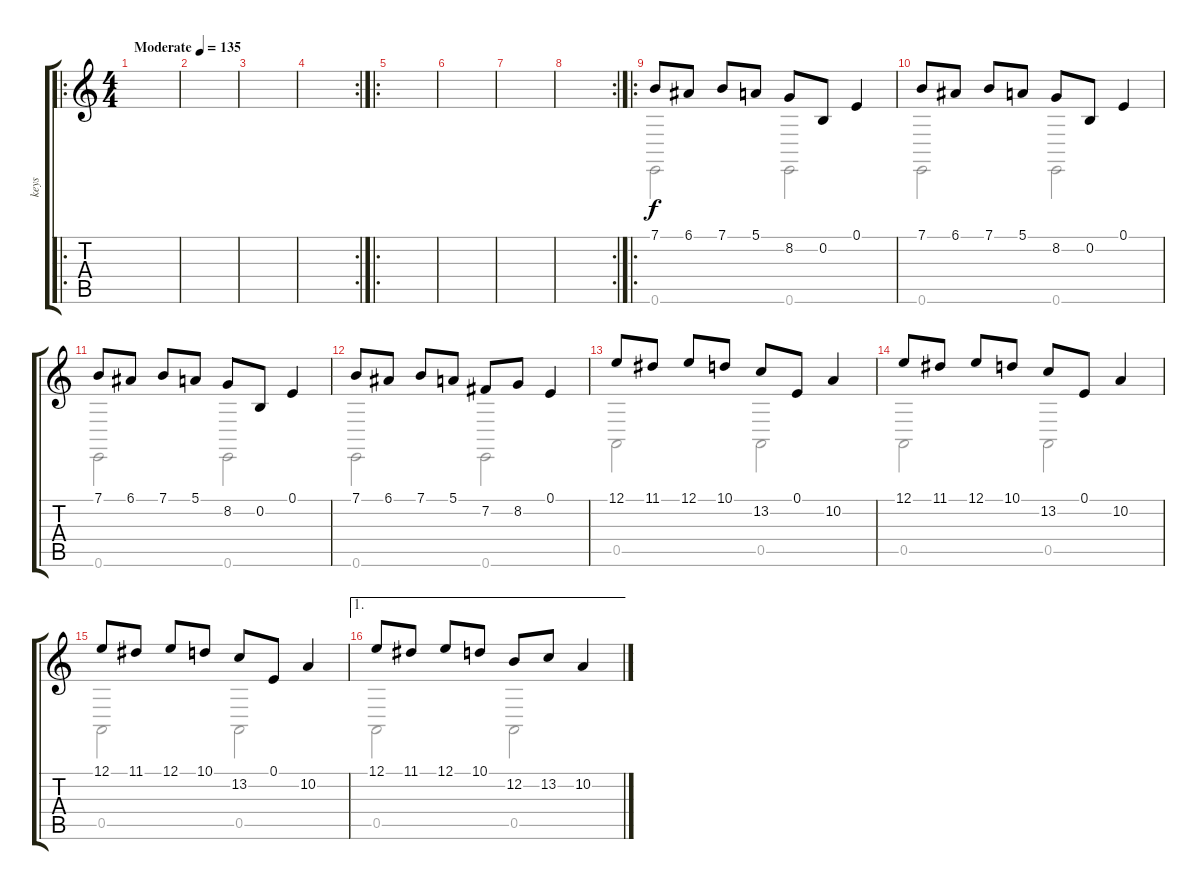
\track ("keys" "keys") {instrument churchorgan}
\staff {score tabs}
\tuning (E4 B3 G3 D3 A2 E2) {hide}
\voice
\ro
\ts (4 4)
\tempo (135 "Moderate")
\clef g2
\ks c
|
|
|
\rc 2
|
\ro
|
|
|
\rc 2
|
\ro
7.1.8 6.1.8 7.1.8 5.1.8 8.2.8 0.2.8 0.1.4 |
7.1.8 6.1.8 7.1.8 5.1.8 8.2.8 0.2.8 0.1.4 |
7.1.8 6.1.8 7.1.8 5.1.8 8.2.8 0.2.8 0.1.4 |
7.1.8 6.1.8 7.1.8 5.1.8 7.2.8 8.2.8 0.1.4 |
12.1.8 11.1.8 12.1.8 10.1.8 13.2.8 0.1.8 10.2.4 |
12.1.8 11.1.8 12.1.8 10.1.8 13.2.8 0.1.8 10.2.4 |
12.1.8 11.1.8 12.1.8 10.1.8 13.2.8 0.1.8 10.2.4 |
\ae 1
12.1.8 11.1.8 12.1.8 10.1.8 12.2.8 13.2.8 10.2.4
\voice
\clef g2
\ottava regular
\simile none
\ks c
|
|
|
|
|
|
|
|
0.6.2 0.6.2 |
0.6.2 0.6.2 |
0.6.2 0.6.2 |
0.6.2 0.6.2 |
0.5.2 0.5.2 |
0.5.2 0.5.2 |
0.5.2 0.5.2 |
0.5.2 0.5.2
